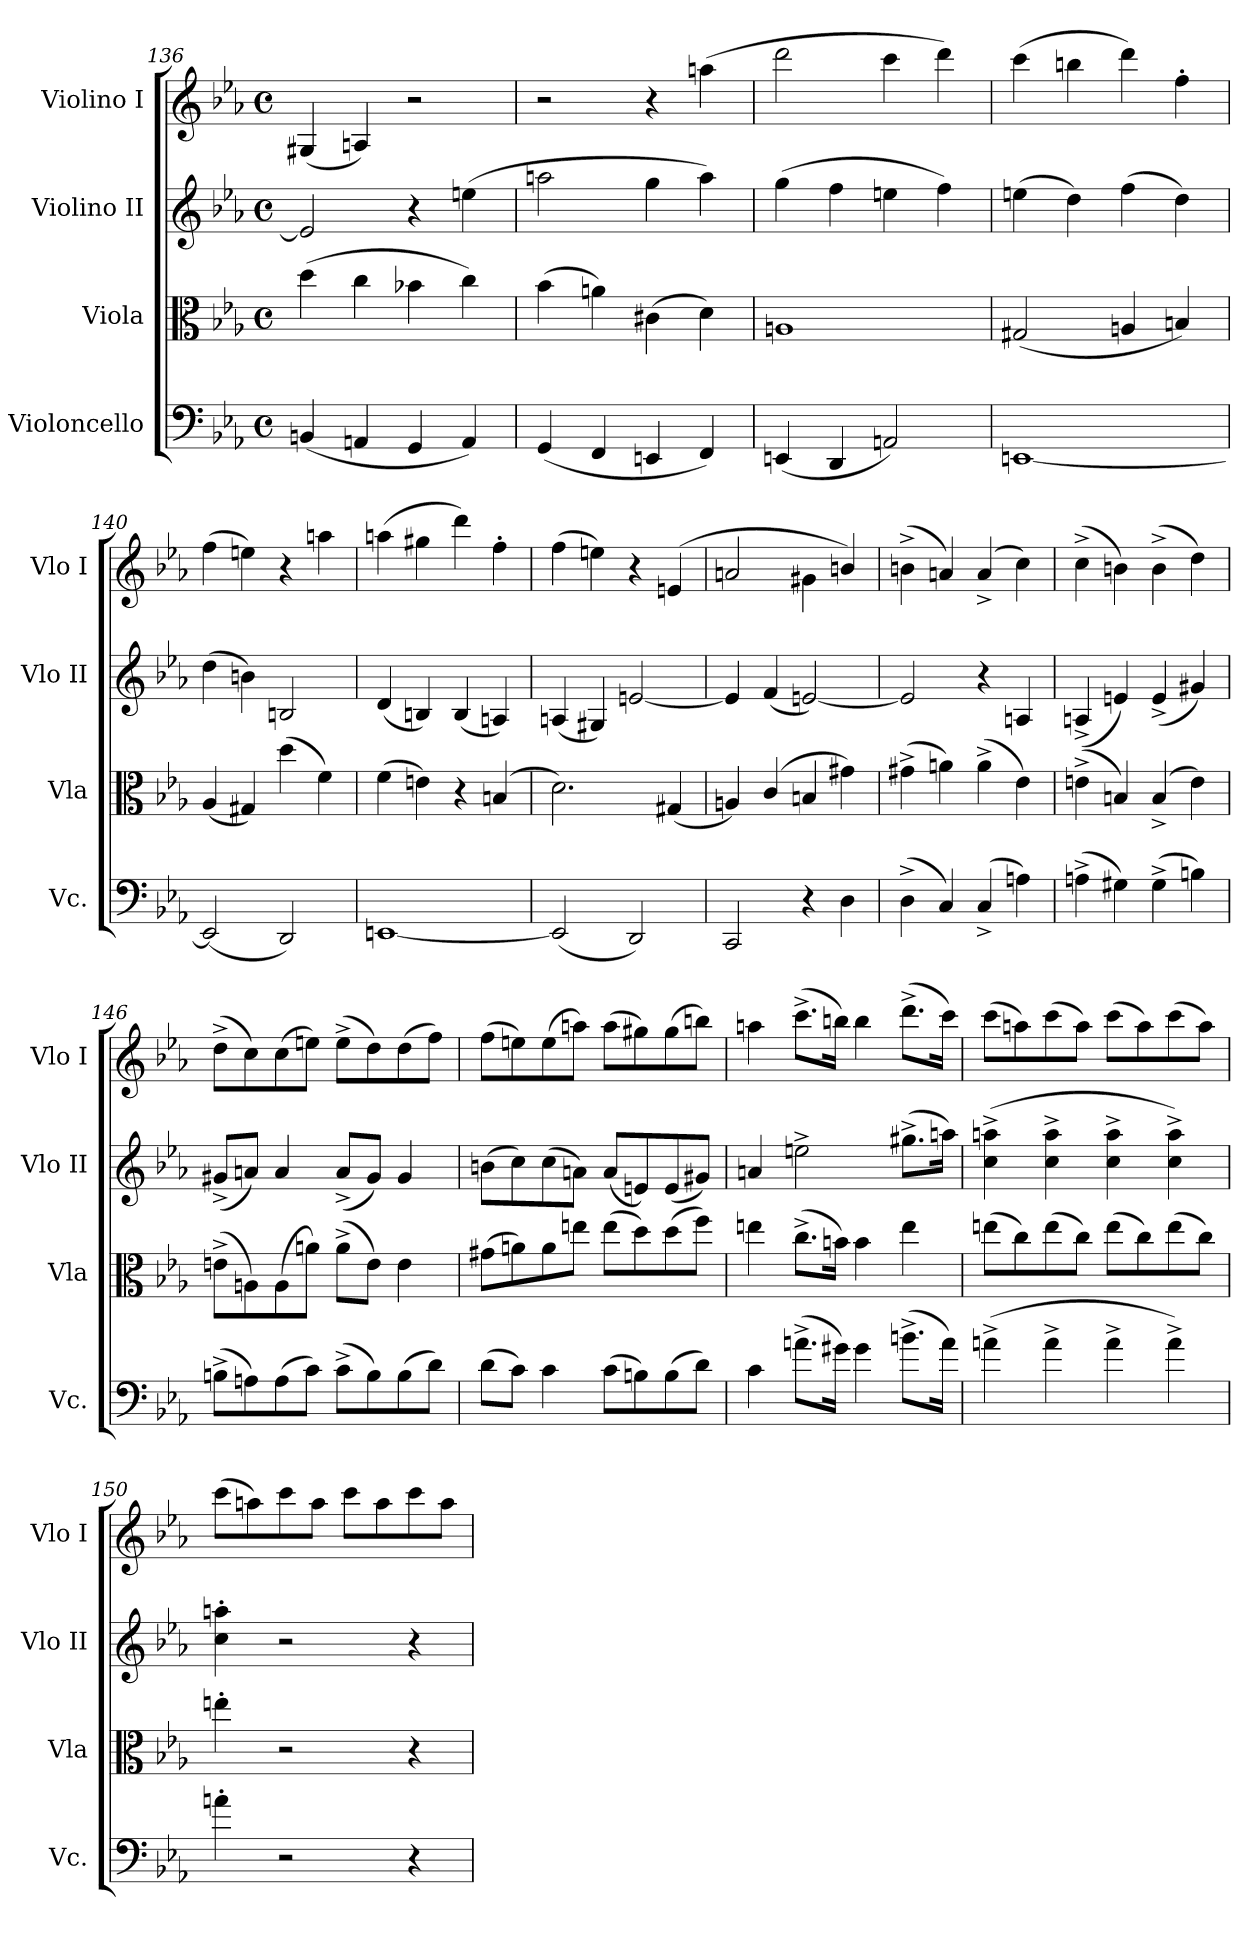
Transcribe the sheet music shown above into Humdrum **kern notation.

**kern	**kern	**kern	**kern
*part4	*part3	*part2	*part1
*staff4	*staff3	*staff2	*staff1
*I"Violoncello	*I"Viola	*I"Violino II	*I"Violino I
*I'Vc.	*I'Vla	*I'Vlo II	*I'Vlo I
*clefF4	*clefC3	*clefG2	*clefG2
*k[b-e-a-]	*k[b-e-a-]	*k[b-e-a-]	*k[b-e-a-]
*M4/4	*M4/4	*M4/4	*M4/4
*met(c)	*met(c)	*met(c)	*met(c)
=136	=136	=136	=136
(4BBn/	(>4dd\	2e/]	(4G#X/
4AAn/	4cc\	.	4An/)
4GG/	4b-X\	4r	2r
4AA/)	4cc\)	(>4een\	.
=137	=137	=137	=137
(4GG/	(>4b-\	2aan\	2r
4FF/	4an\)	.	.
4EEn/	(>4c#X\	4gg\	4r
4FF/)	4d\)	4aa\)	(>4aan\
=138	=138	=138	=138
(4EEn/	1An	(>4gg\	2ddd\
4DD/	.	4ff\	.
2AAn/)	.	4een\	4ccc\
.	.	4ff\)	4ddd\)
!!LO:LB:g=z
=139	=139	=139	=139
[1EEn	(2G#X/	(>4een\	(>4ccc\
.	.	4dd\)	4bbn\
.	4An/	(>4ff\	4ddd\)
.	4Bn/)	4dd\)	4ff'\
=140	=140	=140	=140
(2EE/]	(4A-/	(>4dd\	(>4ff\
.	4G#X/)	4bn\)	4een\)
2DD/)	(>4dd\	2Bn/	4r
.	4f\)	.	4aan\
=141	=141	=141	=141
[1EEn	(>4f\	(4d/	(>4aan\
.	4en\)	4Bn/)	4gg#X\
.	4r	(4B/	4ddd\)
.	(4Bn/	4An/)	4ff'\
=142	=142	=142	=142
(2EE/]	2.d\)	(4An/	(>4ff\
.	.	4G#X/)	4een\)
2DD/)	.	[2en/	4r
.	(4G#X/	.	(4en/
=143	=143	=143	=143
2CC/	4An/)	4e/]	2an/
.	(>4c/	(4f/	.
4r	4Bn/	[2en/)	4g#X\
4D\	4g#X\)	.	4bn/)
=144	=144	=144	=144
(>4D^\	(>4g#X^\	2e/]	(>4bn^\
4C/)	4an\)	.	4an/)
(>4C^/	(>4a^\	4r	(>4a^/
4An\)	4e-\)	4An/	4cc\)
=145	=145	=145	=145
(>4An^\	(>4en^\	(4An^/	(>4cc^\
4G#X\)	4Bn/)	4en/)	4bn\)
(>4G#^\	(>4B^/	(4e^/	(>4b^\
4Bn\)	4e\)	4g#X/)	4dd\)
=146	=146	=146	=146
(>8Bn^\L	(>8en^\L	(8g#X^/L	(>8dd^\L
8An\)	8An\)	8an/J)	8cc\)
(>8A\	(>8A\	4a/	(>8cc\
8c\J)	8an\J)	.	8een\J)
(>8c^\L	(>8a^\L	(8a^/L	(>8ee^\L
8B\)	8e\J)	8g#/J)	8dd\)
(>8B\	4e\	4g#/	(>8dd\
8d\J)	.	.	8ff\J)
!!LO:LB:g=z
=147	=147	=147	=147
(>8d\L	(>8g#X\L	(>8bn\L	(>8ff\L
8c\J)	8an\)	8cc\)	8een\)
4c\	8a\	(>8cc\	(>8ee\
.	8een\J	8an\J)	8aan\J)
(>8c\L	(>8ee\L	(8a/L	(>8aa\L
8Bn\)	8dd\)	8en/)	8gg#X\)
(>8B\	(>8dd\	(8e/	(>8gg#\
8d\J)	8ff\J)	8g#X/J)	8bbn\J)
=148	=148	=148	=148
4c\	4een\	4an/	4aan\
(>8.an^\L	(>8.cc^\L	2een^\	(>8.ccc^\L
16g#X\Jk)	16bn\Jk)	.	16bbn\Jk)
4g#\	4b\	.	4bb\
(>8.bn^\L	4ee\	(>8.gg#X^\L	(>8.ddd^\L
16a\Jk)	.	16aan\Jk)	16ccc\Jk)
=149	=149	=149	=149
(>4an^\	(>8een\L	(>4cc\^ 4aan\^	(>8ccc\L
.	8cc\)	.	8aan\)
4a^\	(>8ee\	4cc\^ 4aa\^	(>8ccc\
.	8cc\J)	.	8aa\J)
4a^\	(>8ee\L	4cc\^ 4aa\^	(>8ccc\L
.	8cc\)	.	8aa\)
4a^\)	(>8ee\	4cc\^ 4aa\^)	(>8ccc\
.	8cc\J)	.	8aa\J)
=150	=150	=150	=150
4an'\	4een'\	4cc\' 4aan\'	(>8ccc\L
.	.	.	8aan\)
2r	2r	2r	8ccc\
.	.	.	8aa\J
.	.	.	8ccc\L
.	.	.	8aa\
4r	4r	4r	8ccc\
.	.	.	8aa\J
=	=	=	=
*-	*-	*-	*-
